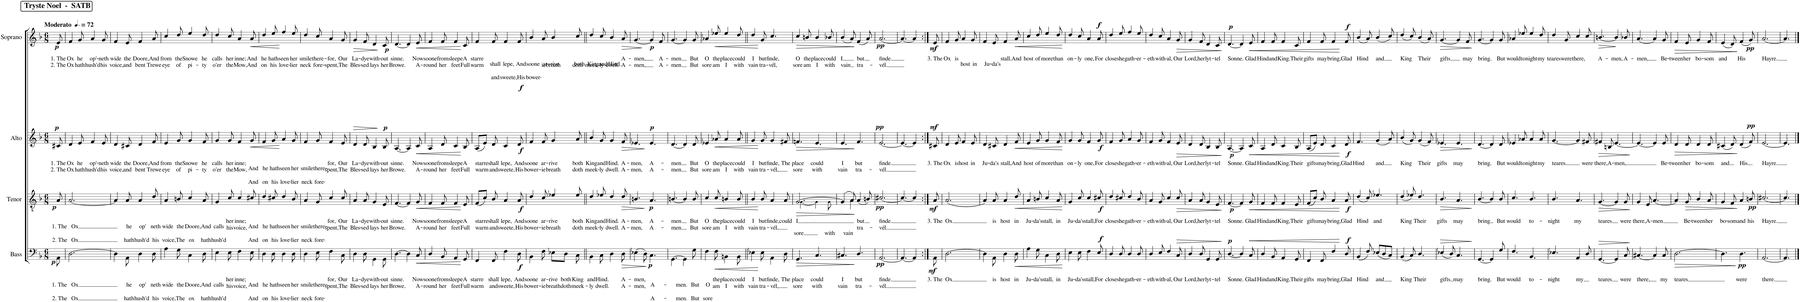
**kern	**text	**text	**dynam	**kern	**text	**text	**dynam	**kern	**text	**text	**dynam	**kern	**text	**text	**dynam
*part4	*part4	*part4	*part4	*part3	*part3	*part3	*part3	*part2	*part2	*part2	*part2	*part1	*part1	*part1	*part1
*staff4	*staff4	*staff4	*staff4	*staff3	*staff3	*staff3	*staff3	*staff2	*staff2	*staff2	*staff2	*staff1	*staff1	*staff1	*staff1
*I"Bass	*	*	*	*I"Tenor	*	*	*	*I"Alto	*	*	*	*I"Soprano	*	*	*
*I'B.	*	*	*	*I'T.	*	*	*	*I'A.	*	*	*	*I'S.	*	*	*
*clefF4	*	*	*	*clefGv2	*	*	*	*clefG2	*	*	*	*clefG2	*	*	*
*k[b-]	*	*	*	*k[b-]	*	*	*	*k[b-]	*	*	*	*k[b-]	*	*	*
*M6/8	*	*	*	*M6/8	*	*	*	*M6/8	*	*	*	*M6/8	*	*	*
*MM108	*	*	*	*MM108	*	*	*	*MM108	*	*	*	*MM108	*	*	*
!!LO:REH:place=s1:a:B:cj:fs=14:t=Tryste Noel  -  SATB
=1	=1	=1	=1	=1	=1	=1	=1	=1	=1	=1	=1	=1	=1	=1	=1
!	!	!	!	!	!	!	!	!	!	!	!	!LO:TX:a:B:t=Moderato	!	!	!
!	!LO:LY:b	!LO:LY:b	!LO:DY:b	!	!LO:LY:b	!LO:LY:b	!LO:DY:b	!	!LO:LY:b	!LO:LY:b	!LO:DY:a	!	!LO:LY:b	!LO:LY:b	!LO:DY:b
8AA\	1. The	2. The	p	8A/	1. The	2. The	p	8c#X/	1. The	2. The	p	8e/	1. The	2. The	p
=2	=2	=2	=2	=2	=2	=2	=2	=2	=2	=2	=2	=2	=2	=2	=2
!	!LO:LY:b	!LO:LY:b	!	!	!LO:LY:b	!LO:LY:b	!	!	!LO:LY:b	!LO:LY:b	!	!	!LO:LY:b	!LO:LY:b	!
[2.D\	Ox	Ox	.	[2.A/	Ox	Ox	.	4d/	Ox	Ox	.	4f/	Ox	Ox	.
!	!	!	!	!	!	!	!	!	!LO:LY:b	!LO:LY:b	!	!	!LO:LY:b	!LO:LY:b	!
.	.	.	.	.	.	.	.	8e/	he	hath	.	8g/	he	hath	.
!	!	!	!	!	!	!	!	!	!LO:LY:b	!LO:LY:b	!	!	!LO:LY:b	!LO:LY:b	!
.	.	.	.	.	.	.	.	4f/	op'-	hush'd	.	4a/	op'-	hush'd	.
!	!	!	!	!	!	!	!	!	!LO:LY:b	!LO:LY:b	!	!	!LO:LY:b	!LO:LY:b	!
.	.	.	.	.	.	.	.	8e/	-neth	his	.	8g/	-neth	his	.
=3	=3	=3	=3	=3	=3	=3	=3	=3	=3	=3	=3	=3	=3	=3	=3
!	!	!	!	!	!	!	!	!	!LO:LY:b	!LO:LY:b	!	!	!LO:LY:b	!LO:LY:b	!
4D\]	.	.	.	4A/]	.	.	.	4d/	wide	voice,	.	4f/	wide	voice,	.
!	!LO:LY:b	!LO:LY:b	!	!	!LO:LY:b	!LO:LY:b	!	!	!LO:LY:b	!LO:LY:b	!	!	!LO:LY:b	!LO:LY:b	!
8AA\	he	hath	.	8A/	he	hath	.	8c#X/	the	and	.	8e/	the	and	.
!	!LO:LY:b	!LO:LY:b	!	!	!LO:LY:b	!LO:LY:b	!	!	!LO:LY:b	!LO:LY:b	!	!	!LO:LY:b	!LO:LY:b	!
4D\	op'	hush'd	.	4A/	op'	hush'd	.	4d/	Doore,	bent	.	4f/	Doore,	bent	.
!	!LO:LY:b	!LO:LY:b	!	!	!LO:LY:b	!LO:LY:b	!	!	!LO:LY:b	!LO:LY:b	!	!	!LO:LY:b	!LO:LY:b	!
8D\	neth	his	.	8d/	neth	his	.	8f/	And	Trewe	.	8a/	And	Trewe	.
=4	=4	=4	=4	=4	=4	=4	=4	=4	=4	=4	=4	=4	=4	=4	=4
!	!LO:LY:b	!LO:LY:b	!	!	!LO:LY:b	!LO:LY:b	!	!	!LO:LY:b	!LO:LY:b	!	!	!LO:LY:b	!LO:LY:b	!
4A\	wide	voice,	.	4A/	wide	voice,	.	4e/	from	eye	.	4cc/	from	eye	.
!	!LO:LY:b	!LO:LY:b	!	!	!LO:LY:b	!LO:LY:b	!	!	!LO:LY:b	!LO:LY:b	!	!	!LO:LY:b	!LO:LY:b	!
8G\	the	The	.	8Bn/	the	The	.	8g/	the	of	.	8dd/	the	of	.
!	!LO:LY:b	!LO:LY:b	!	!	!LO:LY:b	!LO:LY:b	!	!	!LO:LY:b	!LO:LY:b	!	!	!LO:LY:b	!LO:LY:b	!
4C\	Doore,	ox	.	4c/	Doore,	ox	.	4g/	Snowe	pi-	.	4ee/	Snowe	pi-	.
!	!LO:LY:b	!LO:LY:b	!	!	!LO:LY:b	!LO:LY:b	!	!	!LO:LY:b	!LO:LY:b	!	!	!LO:LY:b	!LO:LY:b	!
8D\	And	hath	.	8A/	And	hath	.	8f/	he	-ty	.	8dd/	he	-ty	.
=5	=5	=5	=5	=5	=5	=5	=5	=5	=5	=5	=5	=5	=5	=5	=5
!	!LO:LY:b	!LO:LY:b	!	!	!LO:LY:b	!LO:LY:b	!	!	!LO:LY:b	!LO:LY:b	!	!	!LO:LY:b	!LO:LY:b	!
4E\	calls	hush'd	.	4G/	calls	hush'd	.	4g/	calls	o'er	.	4dd/	calls	o'er	.
!	!LO:LY:b	!LO:LY:b	!	!	!LO:LY:b	!LO:LY:b	!	!	!LO:LY:b	!LO:LY:b	!	!	!LO:LY:b	!LO:LY:b	!
8E\	her	his	.	8c/	her	his	.	8g/	her	the	.	8cc/	her	the	.
!	!LO:LY:b	!LO:LY:b	!	!	!LO:LY:b	!LO:LY:b	!	!	!LO:LY:b	!LO:LY:b	!	!	!LO:LY:b	!LO:LY:b	!
4F\	inne;	voice,	.	4c/	inne;	voice,	.	4f/	inne;	Mow,	.	4a/	inne;	Mow,	.
!	!LO:LY:b	!LO:LY:b	!	!	!LO:LY:b	!LO:LY:b	!	!	!LO:LY:b	!LO:LY:b	!LO:HP:b	!	!LO:LY:b	!LO:LY:b	!LO:HP:b
8E\	And	And	.	8c#X/	And	And	.	8g/	And	And	<	8a/	And	And	<
=6	=6	=6	=6	=6	=6	=6	=6	=6	=6	=6	=6	=6	=6	=6	=6
!	!LO:LY:b	!LO:LY:b	!	!	!LO:LY:b	!LO:LY:b	!	!	!LO:LY:b	!LO:LY:b	!	!	!LO:LY:b	!LO:LY:b	!
4D\	he	on	.	4d/	he	on	.	4f/	he	on	.	4dd/	he	on	.
!	!LO:LY:b	!LO:LY:b	!	!	!LO:LY:b	!LO:LY:b	!	!	!LO:LY:b	!LO:LY:b	!	!	!LO:LY:b	!LO:LY:b	!
8D\	hath	his	.	8c#X/	hath	his	.	8g/	hath	his	.	8ee/	hath	his	.
!	!LO:LY:b	!LO:LY:b	!	!	!LO:LY:b	!LO:LY:b	!	!	!LO:LY:b	!LO:LY:b	!	!	!LO:LY:b	!LO:LY:b	!
4D\	seen	love-	.	4d/	seen	love-	.	4a/	seen	love-	[	4ff/	seen	love-	[
!	!LO:LY:b	!LO:LY:b	!	!	!LO:LY:b	!LO:LY:b	!	!	!LO:LY:b	!LO:LY:b	!	!	!LO:LY:b	!LO:LY:b	!
8D\	her	-lier	.	8B-/	her	-lier	.	8g/	her	-lier	.	8ee/	her	-lier	.
=7	=7	=7	=7	=7	=7	=7	=7	=7	=7	=7	=7	=7	=7	=7	=7
!	!LO:LY:b	!LO:LY:b	!	!	!LO:LY:b	!LO:LY:b	!	!	!LO:LY:b	!LO:LY:b	!	!	!LO:LY:b	!LO:LY:b	!
4D\	smile	neck	.	4A/	smile	neck	.	4f/	smile	neck	.	4dd/	smile	neck	.
!	!LO:LY:b	!LO:LY:b	!	!	!LO:LY:b	!LO:LY:b	!	!	!LO:LY:b	!LO:LY:b	!	!	!LO:LY:b	!LO:LY:b	!
8E\	there-	fore-	.	8G/	there-	fore-	.	8g/	there-	fore-	.	8cc/	there-	fore-	.
!	!LO:LY:b	!LO:LY:b	!	!	!LO:LY:b	!LO:LY:b	!	!	!LO:LY:b	!LO:LY:b	!	!	!LO:LY:b	!LO:LY:b	!
4F\	-for,	-spent,	.	4c/	-for,	-spent,	.	4f/	-for,	-spent,	.	4a/	-for,	-spent,	.
!	!LO:LY:b	!LO:LY:b	!	!	!LO:LY:b	!LO:LY:b	!	!	!LO:LY:b	!LO:LY:b	!	!	!LO:LY:b	!LO:LY:b	!
8C\	Our	The	.	8c/	Our	The	.	8e/	Our	The	.	8g/	Our	The	.
=8	=8	=8	=8	=8	=8	=8	=8	=8	=8	=8	=8	=8	=8	=8	=8
!	!LO:LY:b	!LO:LY:b	!	!	!LO:LY:b	!LO:LY:b	!	!	!LO:LY:b	!LO:LY:b	!LO:HP:b	!	!LO:LY:b	!LO:LY:b	!LO:HP:b
4D\	La-	Bles-	.	4A/	La-	Bles-	.	4d/	La-	Bles-	>	4g/	La-	Bles-	>
!	!LO:LY:b	!LO:LY:b	!	!	!LO:LY:b	!LO:LY:b	!	!	!LO:LY:b	!LO:LY:b	!	!	!LO:LY:b	!LO:LY:b	!
8D\	-dye	-sed	.	8A/	-dye	-sed	.	8d/	-dye	-sed	.	8f/	-dye	-sed	.
!	!LO:LY:b	!LO:LY:b	!	!	!LO:LY:b	!LO:LY:b	!	!	!LO:LY:b	!LO:LY:b	!	!	!LO:LY:b	!LO:LY:b	!
4GG\	with-	lays	.	4G/	with-	lays	.	4B-/	with-	lays	.	4d/	with-	lays	.
!	!LO:LY:b	!LO:LY:b	!	!	!LO:LY:b	!LO:LY:b	!	!	!LO:LY:b	!LO:LY:b	!LO:DY:n=1:a	!	!LO:LY:b	!LO:LY:b	!LO:DY:n=1:b
8GG\	-out	her	.	8E/	-out	her	.	8B-/	-out	her	] p	8c/	-out	her	] p
=9	=9	=9	=9	=9	=9	=9	=9	=9	=9	=9	=9	=9	=9	=9	=9
!	!LO:LY:b	!LO:LY:b	!	!	!LO:LY:b	!LO:LY:b	!	!	!LO:LY:b	!LO:LY:b	!	!	!LO:LY:b	!LO:LY:b	!
[4.D\	sinne.	Browe.	.	[4.F/	sinne.	Browe.	.	[4.A/	sinne.	Browe.	.	[4.d/	sinne.	Browe.	.
4D\]	.	.	.	4F/]	.	.	.	4A/]	.	.	.	4d/]	.	.	.
!	!LO:LY:b	!LO:LY:b	!LO:HP:b	!	!LO:LY:b	!LO:LY:b	!LO:HP:b	!	!LO:LY:b	!LO:LY:b	!LO:HP:b	!	!LO:LY:b	!LO:LY:b	!LO:HP:b
8C/	Now	A-	<	8G/	Now	A-	<	8c/	Now	A-	<	8e/	Now	A-	<
=10	=10	=10	=10	=10	=10	=10	=10	=10	=10	=10	=10	=10	=10	=10	=10
!	!LO:LY:b	!LO:LY:b	!	!	!LO:LY:b	!LO:LY:b	!	!	!LO:LY:b	!LO:LY:b	!	!	!LO:LY:b	!LO:LY:b	!
4D/	soone	-round	.	4F/	soone	-round	.	4A/	soone	-round	.	4f/	soone	-round	.
!	!LO:LY:b	!LO:LY:b	!	!	!LO:LY:b	!LO:LY:b	!	!	!LO:LY:b	!LO:LY:b	!	!	!LO:LY:b	!LO:LY:b	!
8BB-/	from	her	.	8F/	from	her	.	8d/	from	her	.	8f/	from	her	.
!	!LO:LY:b	!LO:LY:b	!	!	!LO:LY:b	!LO:LY:b	!	!	!LO:LY:b	!LO:LY:b	!	!	!LO:LY:b	!LO:LY:b	!
4AA/	sleepe	feet	.	4F/	sleepe	feet	.	4c/	sleepe	feet	.	4f/	sleepe	feet	.
!	!LO:LY:b	!LO:LY:b	!	!	!LO:LY:b	!LO:LY:b	!	!	!LO:LY:b	!LO:LY:b	!	!	!LO:LY:b	!LO:LY:b	!
8GG/	A	Full	[	8E/	A	Full	[	8B-/	A	Full	[	8c/	A	Full	[
=11	=11	=11	=11	=11	=11	=11	=11	=11	=11	=11	=11	=11	=11	=11	=11
!	!LO:LY:b	!LO:LY:b	!	!	!LO:LY:b	!LO:LY:b	!	!	!LO:LY:b	!LO:LY:b	!	!	!LO:LY:b	!LO:LY:b	!
4FF/	starre	warm	.	(8F/L	starre	warm	.	(8A/L	starre	warm	.	4f/	starre	warm	.
.	.	.	.	8c/J)	.	.	.	8e/J)	.	.	.	.	.	.	.
!	!LO:LY:b	!LO:LY:b	!	!	!LO:LY:b	!LO:LY:b	!	!	!LO:LY:b	!LO:LY:b	!	!	!LO:LY:b	!LO:LY:b	!
8FF/	shall	and	.	8B-/	shall	and	.	8d/	shall	and	.	8f/	shall	and	.
!	!LO:LY:b	!LO:LY:b	!	!	!LO:LY:b	!LO:LY:b	!	!	!LO:LY:b	!LO:LY:b	!	!	!LO:LY:b	!LO:LY:b	!
4F\	lepe,	sweete,	.	4A/	lepe,	sweete,	.	4c/	lepe,	sweete,	.	4f/	lepe,	sweete,	.
!	!LO:LY:b	!LO:LY:b	!LO:DY:b	!	!LO:LY:b	!LO:LY:b	!LO:DY:b	!	!LO:LY:b	!LO:LY:b	!LO:DY:a	!	!LO:LY:b	!LO:LY:b	!
!	!	!	!	!	!	!	!	!	!	!	!LO:DY:n=1:b	!	!	!	!
8D\	And	His	f	8A/	And	His	f	8d/	And	His	f f	8f/	And	His	.
=12	=12	=12	=12	=12	=12	=12	=12	=12	=12	=12	=12	=12	=12	=12	=12
!	!LO:LY:b	!LO:LY:b	!	!	!LO:LY:b	!LO:LY:b	!	!	!LO:LY:b	!LO:LY:b	!	!	!LO:LY:b	!LO:LY:b	!
4BB-\	soone	bower-	.	4d/	soone	bower-	.	4f/	soone	bower-	.	4b-/	soone	bower-	.
!	!LO:LY:b	!LO:LY:b	!	!	!LO:LY:b	!LO:LY:b	!	!	!LO:LY:b	!LO:LY:b	!	!	!LO:LY:b	!LO:LY:b	!
8F\	ar-	-ie	.	8c/	ar-	-ie	.	8f/	ar-	-ie	.	8a/	ar-	-ie	.
!	!LO:LY:b	!LO:LY:b	!	!	!LO:LY:b	!LO:LY:b	!	!	!LO:LY:b	!LO:LY:b	!	!	!LO:LY:b	!LO:LY:b	!
8E-X\L	-rive	breath	.	4e-X/	-rive	breath	.	4g/	-rive	breath	.	4b-/	-rive	breath	.
!	!LO:LY:b	!LO:LY:b	!	!	!	!	!	!	!	!	!	!	!	!	!
8D\J	both	doth	.	.	.	.	.	.	.	.	.	.	.	.	.
!	!LO:LY:b	!LO:LY:b	!	!	!LO:LY:b	!LO:LY:b	!	!	!LO:LY:b	!LO:LY:b	!	!	!LO:LY:b	!LO:LY:b	!
8C\	King	meek-	.	8e-/	both	doth	.	8a/	both	doth	.	8cc/	both	doth	.
=13||	=13||	=13||	=13||	=13||	=13||	=13||	=13||	=13||	=13||	=13||	=13||	=13||	=13||	=13||	=13||
!	!LO:LY:b	!LO:LY:b	!	!	!LO:LY:b	!LO:LY:b	!	!	!LO:LY:b	!LO:LY:b	!	!	!LO:LY:b	!LO:LY:b	!
4BB-\	and	-ly	.	4d/	King	meek-	.	4b-/	King	meek-	.	4dd/	King	meek-	.
!	!LO:LY:b	!LO:LY:b	!	!	!LO:LY:b	!LO:LY:b	!	!	!LO:LY:b	!LO:LY:b	!	!	!LO:LY:b	!LO:LY:b	!
8C\	Hind.	dwell.	.	8e-X/	and	-ly	.	8g/	and	-ly	.	8cc/	and	-ly	.
!	!	!	!	!	!LO:LY:b	!LO:LY:b	!	!	!LO:LY:b	!LO:LY:b	!	!	!LO:LY:b	!LO:LY:b	!
4D\	.	.	.	4d/	Hind.	dwell.	.	4g/	Hind.	dwell.	.	4b-/	Hind.	dwell.	.
!	!LO:LY:b	!LO:LY:b	!LO:HP:b	!	!LO:LY:b	!LO:LY:b	!LO:HP:b	!	!LO:LY:b	!LO:LY:b	!LO:HP:b	!	!LO:LY:b	!LO:LY:b	!LO:HP:b
8D\	A-	A-	>	8d/	A-	A-	>	8f/	A-	A-	>	8a/	A-	A-	>
=14	=14	=14	=14	=14	=14	=14	=14	=14	=14	=14	=14	=14	=14	=14	=14
!	!LO:LY:b	!LO:LY:b	!	!	!LO:LY:b	!LO:LY:b	!	!	!LO:LY:b	!LO:LY:b	!	!	!LO:LY:b	!LO:LY:b	!
(4E-X\	-men,	-men,	.	4.Bn/	-men,	-men,	.	4.e-X/	-men,	-men,	.	[4.g/	-men,	-men,	.
8D\)	.	.	]	.	.	.	.	.	.	.	.	.	.	.	.
!	!LO:LY:b	!LO:LY:b	!LO:DY:b	!	!LO:LY:b	!LO:LY:b	!LO:DY:n=1:b	!	!LO:LY:b	!LO:LY:b	!LO:DY:n=1:a	!	!	!	!LO:DY:n=1:b
4.C\	A-	A-	p	4.A/	A-	A-	] p	4.e-/	A-	A-	] p	4g/]	.	.	] p
!	!	!	!	!	!	!	!	!	!	!	!	!	!LO:LY:b	!LO:LY:b	!
.	.	.	.	.	.	.	.	.	.	.	.	8f/	A-	A-	.
=15	=15	=15	=15	=15	=15	=15	=15	=15	=15	=15	=15	=15	=15	=15	=15
!	!LO:LY:b	!LO:LY:b	!	!	!LO:LY:b	!LO:LY:b	!	!	!LO:LY:b	!LO:LY:b	!	!	!LO:LY:b	!LO:LY:b	!
[4.GG\	-men.	-men.	.	[4.Bn/	-men.	-men.	.	[4.d/	-men.	-men.	.	[4.g/	-men.	-men.	.
4GG\]	.	.	.	4B/]	.	.	.	4d/]	.	.	.	4g/]	.	.	.
!	!LO:LY:b	!LO:LY:b	!	!	!LO:LY:b	!LO:LY:b	!	!	!LO:LY:b	!LO:LY:b	!	!	!LO:LY:b	!LO:LY:b	!
8G\	But	But	.	8B/	But	But	.	8d/	But	But	.	8g/	But	But	.
=16	=16	=16	=16	=16	=16	=16	=16	=16	=16	=16	=16	=16	=16	=16	=16
!	!LO:LY:b	!LO:LY:b	!	!	!LO:LY:b	!LO:LY:b	!	!	!LO:LY:b	!LO:LY:b	!	!	!LO:LY:b	!LO:LY:b	!
4F\	O	sore	.	4c/	O	sore	.	4e-X/	O	sore	.	4a-X/	O	sore	.
!	!LO:LY:b	!LO:LY:b	!LO:HP:b	!	!LO:LY:b	!LO:LY:b	!LO:HP:b	!	!LO:LY:b	!LO:LY:b	!LO:HP:b	!	!LO:LY:b	!LO:LY:b	!LO:HP:b
8F\	the	am	<	8c/	the	am	<	8a-X/	the	am	<	8ee-X/	the	am	<
!	!LO:LY:b	!LO:LY:b	!	!	!LO:LY:b	!LO:LY:b	!	!	!LO:LY:b	!LO:LY:b	!	!	!LO:LY:b	!LO:LY:b	!
4BBn\	place	I	.	4Bn/	place	I	.	4a-/	place	I	.	4ee-/	place	I	.
!	!LO:LY:b	!LO:LY:b	!	!	!LO:LY:b	!LO:LY:b	!	!	!LO:LY:b	!LO:LY:b	!	!	!LO:LY:b	!LO:LY:b	!
8BB\	could	with	.	8B/	could	with	.	8a-/	could	with	.	8dd/	could	with	.
=17||	=17||	=17||	=17||	=17||	=17||	=17||	=17||	=17||	=17||	=17||	=17||	=17||	=17||	=17||	=17||
!	!LO:LY:b	!LO:LY:b	!	!	!LO:LY:b	!LO:LY:b	!	!	!LO:LY:b	!LO:LY:b	!	!	!LO:LY:b	!LO:LY:b	!
4E-X\	I	vain	.	4B-/	I	vain	.	4g/	I	vain	.	4dd/	I	vain	.
!	!LO:LY:b	!LO:LY:b	!	!	!LO:LY:b	!LO:LY:b	!	!	!LO:LY:b	!LO:LY:b	!	!	!LO:LY:b	!LO:LY:b	!
8E-\	but	tra-	[	8B-/	but	tra-	[	8g/	but	tra-	[	8g/	but	tra-	[
!	!LO:LY:b	!LO:LY:b	!	!	!LO:LY:b	!LO:LY:b	!	!	!LO:LY:b	!LO:LY:b	!	!	!LO:LY:b	!LO:LY:b	!
4AA\	finde,	-vél,	.	4A/	finde,	-vél,	.	4g/	finde,	-vél,	.	4.cc/	finde,	-vél,	.
!	!LO:LY:b	!	!	!	!LO:LY:b	!	!	!	!LO:LY:b	!	!	!	!	!	!
8D\	The	.	.	8A/	could	.	.	8f#X/	The	.	.	.	.	.	.
=18	=18	=18	=18	=18	=18	=18	=18	=18	=18	=18	=18	=18	=18	=18	=18
!	!LO:LY:b	!LO:LY:b	!LO:HP:b	!	!LO:LY:b	!	!LO:HP:b	!	!	!	!	!	!	!	!
*	*	*	*	*^	*	*	*	*	*	*	*	*	*	*	*
!	!	!	!	!	!	!LO:LY:b	!	!	!	!LO:LY:b	!LO:LY:b	!LO:HP:b	!	!LO:LY:b	!LO:LY:b	!LO:HP:b
4.GG/	place	sore	>	[2.G/	[4.G!\	sore	.	>	4.fn/	place	sore	>	4cc/	O	sore	>
!	!	!	!	!	!	!	!	!	!	!	!	!	!	!LO:LY:b	!LO:LY:b	!
.	.	.	.	.	.	.	.	.	.	.	.	.	8bn/	the	am	.
!	!LO:LY:b	!LO:LY:b	!	!	!	!	!	!	!	!LO:LY:b	!LO:LY:b	!	!	!LO:LY:b	!LO:LY:b	!
4.C/	could	with	.	.	4G!\]	.	.	.	4.e/	could	with	.	4b/	place	I	.
!	!	!	!	!	!	!LO:LY:b	!	!	!	!	!	!	!	!LO:LY:b	!LO:LY:b	!
.	.	.	.	.	8G!\	with	.	.	.	.	.	.	8b-X/	could	with	.
=19	=19	=19	=19	=19	=19	=19	=19	=19	=19	=19	=19	=19	=19	=19	=19	=19
!	!LO:LY:b	!LO:LY:b	!	!	!	!LO:LY:b	!	!	!	!LO:LY:b	!LO:LY:b	!	!	!LO:LY:b	!LO:LY:b	!
4.C#X/	I	vain	.	(4G/]	4G	vain	.	.	4.e/	I	vain	.	(4b-/	I	vain	.
.	.	.	.	8A/)	8A\	.	.	.	.	.	.	.	8a/)	.	.	.
!	!LO:LY:b	!LO:LY:b	!	!	!	!LO:LY:b	!LO:LY:b	!	!	!LO:LY:b	!LO:LY:b	!	!	!LO:LY:b	!LO:LY:b	!
4.D/	but	tra-	]	(4A/	8ryy	but	tra-	]	4.f/	but	tra-	]	(4f/	but	tra-	]
.	.	.	.	.	4ryy	.	.	.	.	.	.	.	.	.	.	.
.	.	.	.	8Bn/)	.	.	.	.	.	.	.	.	8a/)	.	.	.
*	*	*	*	*v	*v	*	*	*	*	*	*	*	*	*	*	*
=20	=20	=20	=20	=20	=20	=20	=20	=20	=20	=20	=20	=20	=20	=20	=20
!	!LO:LY:b	!LO:LY:b	!LO:DY:b	!	!LO:LY:b	!LO:LY:b	!LO:DY:b	!	!LO:LY:b	!LO:LY:b	!LO:DY:a	!	!LO:LY:b	!LO:LY:b	!LO:DY:b
[2.AA/	finde.	-vél.	pp	[2.c#X/	finde.	-vél.	pp	[2.e/	finde.	-vél.	pp	[2.a/	finde.	-vél.	pp
=21	=21	=21	=21	=21	=21	=21	=21	=21	=21	=21	=21	=21	=21	=21	=21
4.AA/_	.	.	.	4.c#/_	.	.	.	4.e/_	.	.	.	4.a/_	.	.	.
4AA/]	.	.	.	4c#/]	.	.	.	4e/]	.	.	.	4a/]	.	.	.
=22:|!	=22:|!	=22:|!	=22:|!	=22:|!	=22:|!	=22:|!	=22:|!	=22:|!	=22:|!	=22:|!	=22:|!	=22:|!	=22:|!	=22:|!	=22:|!
!	!LO:LY:b	!	!LO:DY:b	!	!LO:LY:b	!	!LO:DY:b	!	!LO:LY:b	!	!LO:DY:a	!	!LO:LY:b	!	!LO:DY:b
8AA\	3. The	.	mf	8A/	3. The	.	mf	8c#X/	3. The	.	mf	8e/	3. The	.	mf
=23	=23	=23	=23	=23	=23	=23	=23	=23	=23	=23	=23	=23	=23	=23	=23
!	!LO:LY:b	!	!	!	!LO:LY:b	!	!	!	!LO:LY:b	!	!	!	!LO:LY:b	!	!
[2.D\	Ox	.	.	(2.A/	Ox	.	.	4d/	Ox	.	.	4f/	Ox	.	.
!	!	!	!	!	!	!	!	!	!LO:LY:b	!	!	!	!LO:LY:b	!	!
.	.	.	.	.	.	.	.	8e/	is	.	.	8g/	is	.	.
!	!	!	!	!	!	!	!	!	!LO:LY:b	!	!	!	!LO:LY:b	!	!
.	.	.	.	.	.	.	.	4f/	host	.	.	4a/	host	.	.
!	!	!	!	!	!	!	!	!	!LO:LY:b	!	!	!	!LO:LY:b	!	!
.	.	.	.	.	.	.	.	8e/	in	.	.	8g/	in	.	.
=24	=24	=24	=24	=24	=24	=24	=24	=24	=24	=24	=24	=24	=24	=24	=24
!	!	!	!	!	!	!	!	!	!LO:LY:b	!	!	!	!LO:LY:b	!	!
4D\]	.	.	.	4A/)	.	.	.	4d/	Ju-	.	.	4f/	Ju-	.	.
!	!LO:LY:b	!	!	!	!LO:LY:b	!	!	!	!LO:LY:b	!	!	!	!LO:LY:b	!	!
8AA\	is	.	.	8A/	is	.	.	8c#X/	-da's	.	.	8e/	-da's	.	.
!	!LO:LY:b	!	!	!	!LO:LY:b	!	!	!	!LO:LY:b	!	!	!	!LO:LY:b	!	!
4D\	host	.	.	4A/	host	.	.	4d/	stall,	.	.	4f/	stall.	.	.
!	!LO:LY:b	!	!LO:HP:b	!	!LO:LY:b	!	!LO:HP:b	!	!LO:LY:b	!	!LO:HP:b	!	!LO:LY:b	!	!LO:HP:b
8D\	in	.	<	8d/	in	.	<	8f/	And	.	<	8a/	And	.	<
=25	=25	=25	=25	=25	=25	=25	=25	=25	=25	=25	=25	=25	=25	=25	=25
!	!LO:LY:b	!	!	!	!LO:LY:b	!	!	!	!LO:LY:b	!	!	!	!LO:LY:b	!	!
4A\	Ju-	.	.	4A/	Ju-	.	.	4e/	host	.	.	4cc/	host	.	.
!	!LO:LY:b	!	!	!	!LO:LY:b	!	!	!	!LO:LY:b	!	!	!	!LO:LY:b	!	!
8G\	-da's	.	.	8Bn/	-da's	.	.	8g/	of	.	.	8dd/	of	.	.
!	!LO:LY:b	!	!	!	!LO:LY:b	!	!	!	!LO:LY:b	!	!	!	!LO:LY:b	!	!
4C\	stall,	.	.	4c/	stall,	.	.	4g/	more	.	.	4ee/	more	.	.
!	!LO:LY:b	!	!	!	!LO:LY:b	!	!	!	!LO:LY:b	!	!	!	!LO:LY:b	!	!
8D\	in	.	.	8A/	in	.	.	8f/	than	.	.	8dd/	than	.	.
.	.	.	[	.	.	.	[	.	.	.	[	.	.	.	[
=26	=26	=26	=26	=26	=26	=26	=26	=26	=26	=26	=26	=26	=26	=26	=26
!	!LO:LY:b	!	!	!	!LO:LY:b	!	!	!	!LO:LY:b	!	!	!	!LO:LY:b	!	!
4E\	Ju-	.	.	4G/	Ju-	.	.	4g/	on-	.	.	4dd/	on-	.	.
!	!LO:LY:b	!	!	!	!LO:LY:b	!	!	!	!LO:LY:b	!	!	!	!LO:LY:b	!	!
8E\	-da's	.	.	8c/	-da's	.	.	8g/	-ly	.	.	8cc/	-ly	.	.
!	!LO:LY:b	!	!	!	!LO:LY:b	!	!	!	!LO:LY:b	!	!	!	!LO:LY:b	!	!
4F\	stall,	.	.	4c/	stall,	.	.	4f/	one,	.	.	4a/	one,	.	.
!	!LO:LY:b	!	!LO:DY:a	!	!LO:LY:b	!	!LO:DY:b	!	!LO:LY:b	!	!LO:DY:b	!	!LO:LY:b	!	!LO:DY:a
8E/	For	.	f	8c#X/	For	.	f	8g/	For	.	f	8a/	For	.	f
=27	=27	=27	=27	=27	=27	=27	=27	=27	=27	=27	=27	=27	=27	=27	=27
!	!LO:LY:b	!	!	!	!LO:LY:b	!	!	!	!LO:LY:b	!	!	!	!LO:LY:b	!	!
4D/	close	.	.	4d/	close	.	.	4f/	close	.	.	4dd/	close	.	.
!	!LO:LY:b	!	!	!	!LO:LY:b	!	!	!	!LO:LY:b	!	!	!	!LO:LY:b	!	!
8D/	she	.	.	8c#X/	she	.	.	8g/	she	.	.	8ee/	she	.	.
!	!LO:LY:b	!	!	!	!LO:LY:b	!	!	!	!LO:LY:b	!	!	!	!LO:LY:b	!	!
4D/	gath-	.	.	4d/	gath-	.	.	4a/	gath-	.	.	4ff/	gath-	.	.
!	!LO:LY:b	!	!	!	!LO:LY:b	!	!	!	!LO:LY:b	!	!	!	!LO:LY:b	!	!
8D/	-er-	.	.	8B-/	-er-	.	.	8g/	-er-	.	.	8ee/	-er-	.	.
=28	=28	=28	=28	=28	=28	=28	=28	=28	=28	=28	=28	=28	=28	=28	=28
!	!LO:LY:b	!	!	!	!LO:LY:b	!	!	!	!LO:LY:b	!	!	!	!LO:LY:b	!	!
4D/	-eth	.	.	4A/	-eth	.	.	4f/	-eth	.	.	4dd/	-eth	.	.
!	!LO:LY:b	!	!	!	!LO:LY:b	!	!	!	!LO:LY:b	!	!	!	!LO:LY:b	!	!
8E/	with-	.	.	8G/	with-	.	.	8g/	with-	.	.	8cc/	with-	.	.
!	!LO:LY:b	!	!	!	!LO:LY:b	!	!	!	!LO:LY:b	!	!	!	!LO:LY:b	!	!
4F/	-al,	.	.	4c/	-al,	.	.	4f/	-al,	.	.	4a/	-al,	.	.
!	!LO:LY:b	!	!LO:HP:b	!	!LO:LY:b	!	!LO:HP:b	!	!LO:LY:b	!	!LO:HP:b	!	!LO:LY:b	!	!LO:HP:b
8C/	Our	.	>	8c/	Our	.	>	8e/	Our	.	>	8g/	Our	.	>
=29	=29	=29	=29	=29	=29	=29	=29	=29	=29	=29	=29	=29	=29	=29	=29
!	!LO:LY:b	!	!	!	!LO:LY:b	!	!	!	!LO:LY:b	!	!	!	!LO:LY:b	!	!
4D/	Lord,	.	.	4A/	Lord,	.	.	4d/	Lord,	.	.	4g/	Lord,	.	.
!	!LO:LY:b	!	!	!	!LO:LY:b	!	!	!	!LO:LY:b	!	!	!	!LO:LY:b	!	!
8D/	her	.	.	8A/	her	.	.	8d/	her	.	.	8f/	her	.	.
!	!LO:LY:b	!	!	!	!LO:LY:b	!	!	!	!LO:LY:b	!	!	!	!LO:LY:b	!	!
4GG/	lyt-	.	.	4G/	lyt-	.	.	4B-/	lyt-	.	.	4d/	lyt-	.	.
!	!LO:LY:b	!	!	!	!LO:LY:b	!	!	!	!LO:LY:b	!	!	!	!LO:LY:b	!	!
8GG/	-tel	.	.	8E/	-tel	.	.	8B-/	-tel	.	.	8c/	-tel	.	.
.	.	.	]	.	.	.	]	.	.	.	]	.	.	.	]
=30	=30	=30	=30	=30	=30	=30	=30	=30	=30	=30	=30	=30	=30	=30	=30
!	!LO:LY:b	!	!LO:DY:a	!	!LO:LY:b	!	!LO:DY:b	!	!LO:LY:b	!	!LO:DY:b	!	!LO:LY:b	!	!LO:DY:a
[4.D/	Sonne.	.	p	[4.F/	Sonne.	.	p	[4.A/	Sonne.	.	p	[4.d/	Sonne.	.	p
4D/]	.	.	.	4F/]	.	.	.	4A/]	.	.	.	4d/]	.	.	.
!	!LO:LY:b	!	!LO:HP:b	!	!LO:LY:b	!	!LO:HP:b	!	!LO:LY:b	!	!LO:HP:b	!	!LO:LY:b	!	!LO:HP:b
8C/	Glad	.	<	8G/	Glad	.	<	8c/	Glad	.	<	8e/	Glad	.	<
=31	=31	=31	=31	=31	=31	=31	=31	=31	=31	=31	=31	=31	=31	=31	=31
!	!LO:LY:b	!	!	!	!LO:LY:b	!	!	!	!LO:LY:b	!	!	!	!LO:LY:b	!	!
4D/	Hind	.	.	4F/	Hind	.	.	4A/	Hind	.	.	4f/	Hind	.	.
!	!LO:LY:b	!	!	!	!LO:LY:b	!	!	!	!LO:LY:b	!	!	!	!LO:LY:b	!	!
8BB-/	and	.	.	8F/	and	.	.	8d/	and	.	.	8f/	and	.	.
!	!LO:LY:b	!	!	!	!LO:LY:b	!	!	!	!LO:LY:b	!	!	!	!LO:LY:b	!	!
4AA/	King.	.	.	4F/	King,	.	.	4c/	King.	.	.	4f/	King.	.	.
!	!LO:LY:b	!	!	!	!LO:LY:b	!	!	!	!LO:LY:b	!	!	!	!LO:LY:b	!	!
8GG/	Their	.	.	8E/	Their	.	.	8B-/	Their	.	.	8c/	Their	.	.
=32	=32	=32	=32	=32	=32	=32	=32	=32	=32	=32	=32	=32	=32	=32	=32
!	!LO:LY:b	!	!	!	!LO:LY:b	!	!	!	!LO:LY:b	!	!	!	!LO:LY:b	!	!
4FF/	gifts	.	.	(8F/L	gifts	.	.	(8A/L	gifts	.	.	4f/	gifts	.	.
.	.	.	.	8c/J)	.	.	.	8e/J)	.	.	.	.	.	.	.
!	!LO:LY:b	!	!	!	!LO:LY:b	!	!	!	!LO:LY:b	!	!	!	!LO:LY:b	!	!
8FF/	may	.	.	8B-/	may	.	.	8d/	may	.	.	8f/	may	.	.
!	!LO:LY:b	!	!	!	!LO:LY:b	!	!	!	!LO:LY:b	!	!	!	!LO:LY:b	!	!
4F/	bring,	.	.	4A/	bring,	.	.	4c/	bring,	.	.	4f/	bring,	.	.
!	!LO:LY:b	!	!LO:DY:n=1:a	!	!LO:LY:b	!	!LO:DY:n=1:b	!	!LO:LY:b	!	!LO:DY:n=1:b	!	!LO:LY:b	!	!LO:DY:n=1:a
8D/	Glad	.	[ f	8A/	Glad	.	[ f	8d/	Glad	.	[ f	8f/	Glad	.	[ f
=33	=33	=33	=33	=33	=33	=33	=33	=33	=33	=33	=33	=33	=33	=33	=33
!	!LO:LY:b	!	!	!	!LO:LY:b	!	!	!	!LO:LY:b	!	!	!	!LO:LY:b	!	!
(4BB-/	Hind	.	.	(4d/	Hind	.	.	4.f/	Hind	.	.	(4b-/	Hind	.	.
8F/)	.	.	.	8c/)	.	.	.	.	.	.	.	8a/)	.	.	.
!	!LO:LY:b	!	!	!	!LO:LY:b	!	!	!	!LO:LY:b	!	!	!	!LO:LY:b	!	!
(8E-X/L	and	.	.	4.e-X/	and	.	.	(4g/	and	.	.	(4b-/	and	.	.
8D/	.	.	.	.	.	.	.	.	.	.	.	.	.	.	.
8C/J)	.	.	.	.	.	.	.	8a/)	.	.	.	8cc/)	.	.	.
=34	=34	=34	=34	=34	=34	=34	=34	=34	=34	=34	=34	=34	=34	=34	=34
!	!LO:LY:b	!	!	!	!LO:LY:b	!	!	!	!LO:LY:b	!	!	!	!LO:LY:b	!	!
(4BB-/	King	.	.	(4d/	King	.	.	(4b-/	King	.	.	(4dd/	King	.	.
8C/)	.	.	.	8e-X/)	.	.	.	8g/)	.	.	.	8cc/)	.	.	.
!	!LO:LY:b	!	!	!	!LO:LY:b	!	!	!	!LO:LY:b	!	!	!	!LO:LY:b	!	!
4.D/	Their	.	.	4.d/	Their	.	.	(4g/	Their	.	.	(4b-/	Their	.	.
.	.	.	.	.	.	.	.	8f/)	.	.	.	8a/)	.	.	.
=35	=35	=35	=35	=35	=35	=35	=35	=35	=35	=35	=35	=35	=35	=35	=35
!	!LO:LY:b	!	!LO:HP:b	!	!LO:LY:b	!	!LO:HP:b	!	!LO:LY:b	!	!LO:HP:b	!	!LO:LY:b	!	!LO:HP:b
(4E-X/	gifts	.	>	4.B-/	gifts	.	>	4.e-X/	gifts	.	>	[4.g/	gifts	.	>
8D/)	.	.	.	.	.	.	.	.	.	.	.	.	.	.	.
!	!LO:LY:b	!	!	!	!LO:LY:b	!	!	!	!LO:LY:b	!	!	!	!	!	!
4.C/	may	.	.	4.A/	may	.	.	4.e-/	may	.	.	4g/]	.	.	.
!	!	!	!	!	!	!	!	!	!	!	!	!	!LO:LY:b	!	!
.	.	.	.	.	.	.	.	.	.	.	.	8f/	may	.	.
.	.	.	]	.	.	.	]	.	.	.	]	.	.	.	]
=36	=36	=36	=36	=36	=36	=36	=36	=36	=36	=36	=36	=36	=36	=36	=36
!	!LO:LY:b	!	!	!	!LO:LY:b	!	!	!	!LO:LY:b	!	!	!	!LO:LY:b	!	!
[4.GG/	bring.	.	.	[4.B-/	bring	.	.	[4.d/	bring.	.	.	[4.g/	bring.	.	.
4GG/]	.	.	.	4B-/]	.	.	.	4d/]	.	.	.	4g/]	.	.	.
!	!LO:LY:b	!	!	!	!LO:LY:b	!	!	!	!LO:LY:b	!	!	!	!LO:LY:b	!	!
8G/	But	.	.	8B-/	But	.	.	8d/	But	.	.	8g/	But	.	.
=37	=37	=37	=37	=37	=37	=37	=37	=37	=37	=37	=37	=37	=37	=37	=37
!	!LO:LY:b	!	!	!	!LO:LY:b	!	!	!	!LO:LY:b	!	!	!	!LO:LY:b	!	!
4.F/	would	.	.	4.c/	would	.	.	4e-X/	would	.	.	4a-X/	would	.	.
!	!	!	!	!	!	!	!	!	!LO:LY:b	!	!	!	!LO:LY:b	!	!
.	.	.	.	.	.	.	.	8a-X/	to	.	.	8ee-X/	to	.	.
!	!LO:LY:b	!	!	!	!LO:LY:b	!	!	!	!LO:LY:b	!	!	!	!LO:LY:b	!	!
4.BB-/	to-	.	.	4.B-/	to-	.	.	4a-/	night	.	.	4ee-/	night	.	.
!	!	!	!	!	!	!	!	!	!LO:LY:b	!	!	!	!LO:LY:b	!	!
.	.	.	.	.	.	.	.	8a-/	my	.	.	8dd/	my	.	.
=38	=38	=38	=38	=38	=38	=38	=38	=38	=38	=38	=38	=38	=38	=38	=38
!	!LO:LY:b	!	!	!	!LO:LY:b	!	!	!	!LO:LY:b	!	!	!	!LO:LY:b	!	!
4.E-X/	-night	.	.	4.B-/	-night	.	.	[4.g/	teares	.	.	4dd/	teares	.	.
!	!	!	!	!	!	!	!	!	!	!	!	!	!LO:LY:b	!	!
.	.	.	.	.	.	.	.	.	.	.	.	8g/	were	.	.
!	!LO:LY:b	!	!	!	!LO:LY:b	!	!	!	!	!	!	!	!LO:LY:b	!	!
4AA/	my	.	.	4.A/	my	.	.	4g/]	.	.	.	4cc/	there,	.	.
!	!	!	!	!	!	!	!	!	!LO:LY:b	!	!	!	!	!	!
8D/	.	.	.	.	.	.	.	8f#X/	were	.	.	8cc/	.	.	.
=39	=39	=39	=39	=39	=39	=39	=39	=39	=39	=39	=39	=39	=39	=39	=39
!	!LO:LY:b	!	!LO:HP:b	!	!LO:LY:b	!	!LO:HP:b	!	!LO:LY:b	!	!LO:HP:b	!	!LO:LY:b	!	!LO:HP:b
[4.GG/	teares	.	>	[4.G/	teares	.	>	4f#X/	there,	.	>	[4.bn/	A-	.	>
!	!	!	!	!	!	!	!	!	!LO:LY:b	!	!	!	!	!	!
.	.	.	.	.	.	.	.	8Bn/	A-	.	.	.	.	.	.
!	!	!	!	!	!	!	!	!	!LO:LY:b	!	!	!	!LO:LY:b	!	!
4GG/]	.	.	.	4G/]	.	.	.	[4.e/	-men,	.	.	4b/]	-men,	.	.
!	!LO:LY:b	!	!	!	!LO:LY:b	!	!	!	!	!	!	!	!LO:LY:b	!	!
8C/	were	.	.	8G/	were	.	.	.	.	.	.	8b-X/	A-	.	]
.	.	.	]	.	.	.	]	.	.	.	]	.	.	.	.
=40	=40	=40	=40	=40	=40	=40	=40	=40	=40	=40	=40	=40	=40	=40	=40
!	!LO:LY:b	!	!	!	!LO:LY:b	!	!	!	!	!	!	!	!LO:LY:b	!	!
[4.C#X/	there,	.	.	4G/	there,	.	.	4.e/_	.	.	.	[4.a/	-men,	.	.
!	!	!	!	!	!LO:LY:b	!	!	!	!	!	!	!	!	!	!
.	.	.	.	8E/	A-	.	.	.	.	.	.	.	.	.	.
!	!	!	!	!	!LO:LY:b	!	!	!	!	!	!	!	!	!	!
4C#/]	.	.	.	[4.A/	-men	.	.	4e/]	.	.	.	4a/]	.	.	.
!	!LO:LY:b	!	!	!	!	!	!	!	!LO:LY:b	!	!	!	!LO:LY:b	!	!
8C#/	my	.	.	.	.	.	.	8e/	Be-	.	.	8g/	Be-	.	.
=41	=41	=41	=41	=41	=41	=41	=41	=41	=41	=41	=41	=41	=41	=41	=41
!	!LO:LY:b	!	!LO:HP:b	!	!	!	!	!	!LO:LY:b	!	!LO:HP:b	!	!LO:LY:b	!	!LO:HP:b
[2.D\	teares	.	>	4A/]	.	.	.	4d/	-tween	.	>	4f/	-tween	.	>
!	!	!	!	!	!LO:LY:b	!	!LO:HP:b	!	!LO:LY:b	!	!	!	!LO:LY:b	!	!
.	.	.	.	8G/	Be-	.	>	8d/	her	.	.	8e/	her	.	.
!	!	!	!	!	!LO:LY:b	!	!	!	!LO:LY:b	!	!	!	!LO:LY:b	!	!
.	.	.	.	4B-/	-tween	.	.	4d/	bo-	.	.	4g/	bo-	.	.
!	!	!	!	!	!LO:LY:b	!	!	!	!LO:LY:b	!	!	!	!LO:LY:b	!	!
.	.	.	.	8A/	her	.	.	8d/	-som	.	.	8f/	-som	.	.
=42	=42	=42	=42	=42	=42	=42	=42	=42	=42	=42	=42	=42	=42	=42	=42
!	!	!	!	!	!LO:LY:b	!	!	!	!LO:LY:b	!	!	!	!LO:LY:b	!	!
4.D\]	.	.	.	4G/	bo-	.	.	(4c#X/	and	.	.	(4e/	and	.	.
!	!	!	!	!	!LO:LY:b	!	!	!	!	!	!	!	!	!	!
.	.	.	.	8F/	-som	.	.	8d/)	.	.	.	8d/)	.	.	.
!	!LO:LY:b	!	!LO:DY:n=1:b	!	!LO:LY:b	!	!	!	!LO:LY:b	!	!	!	!LO:LY:b	!	!
4.D\	were	.	] pp	4A/	and	.	]	(4d/	His	.	]	(4f/	His	.	]
!	!	!	!	!	!LO:LY:b	!	!LO:DY:b	!	!	!	!LO:DY:a	!	!	!	!LO:DY:b
.	.	.	.	8Bn/	his	.	pp	8f/)	.	.	pp	8g/)	.	.	pp
=43	=43	=43	=43	=43	=43	=43	=43	=43	=43	=43	=43	=43	=43	=43	=43
!	!LO:LY:b	!	!	!	!LO:LY:b	!	!	!	!LO:LY:b	!	!	!	!LO:LY:b	!	!
[2.AA/	there.	.	.	[2.c#X/	Hayre.	.	.	[2.e/	Hayre.	.	.	[2.a/	Hayre.	.	.
=44	=44	=44	=44	=44	=44	=44	=44	=44	=44	=44	=44	=44	=44	=44	=44
4.AA/]	.	.	.	4.c#/]	.	.	.	4.e/]	.	.	.	4.a/]	.	.	.
==	==	==	==	==	==	==	==	==	==	==	==	==	==	==	==
*-	*-	*-	*-	*-	*-	*-	*-	*-	*-	*-	*-	*-	*-	*-	*-
